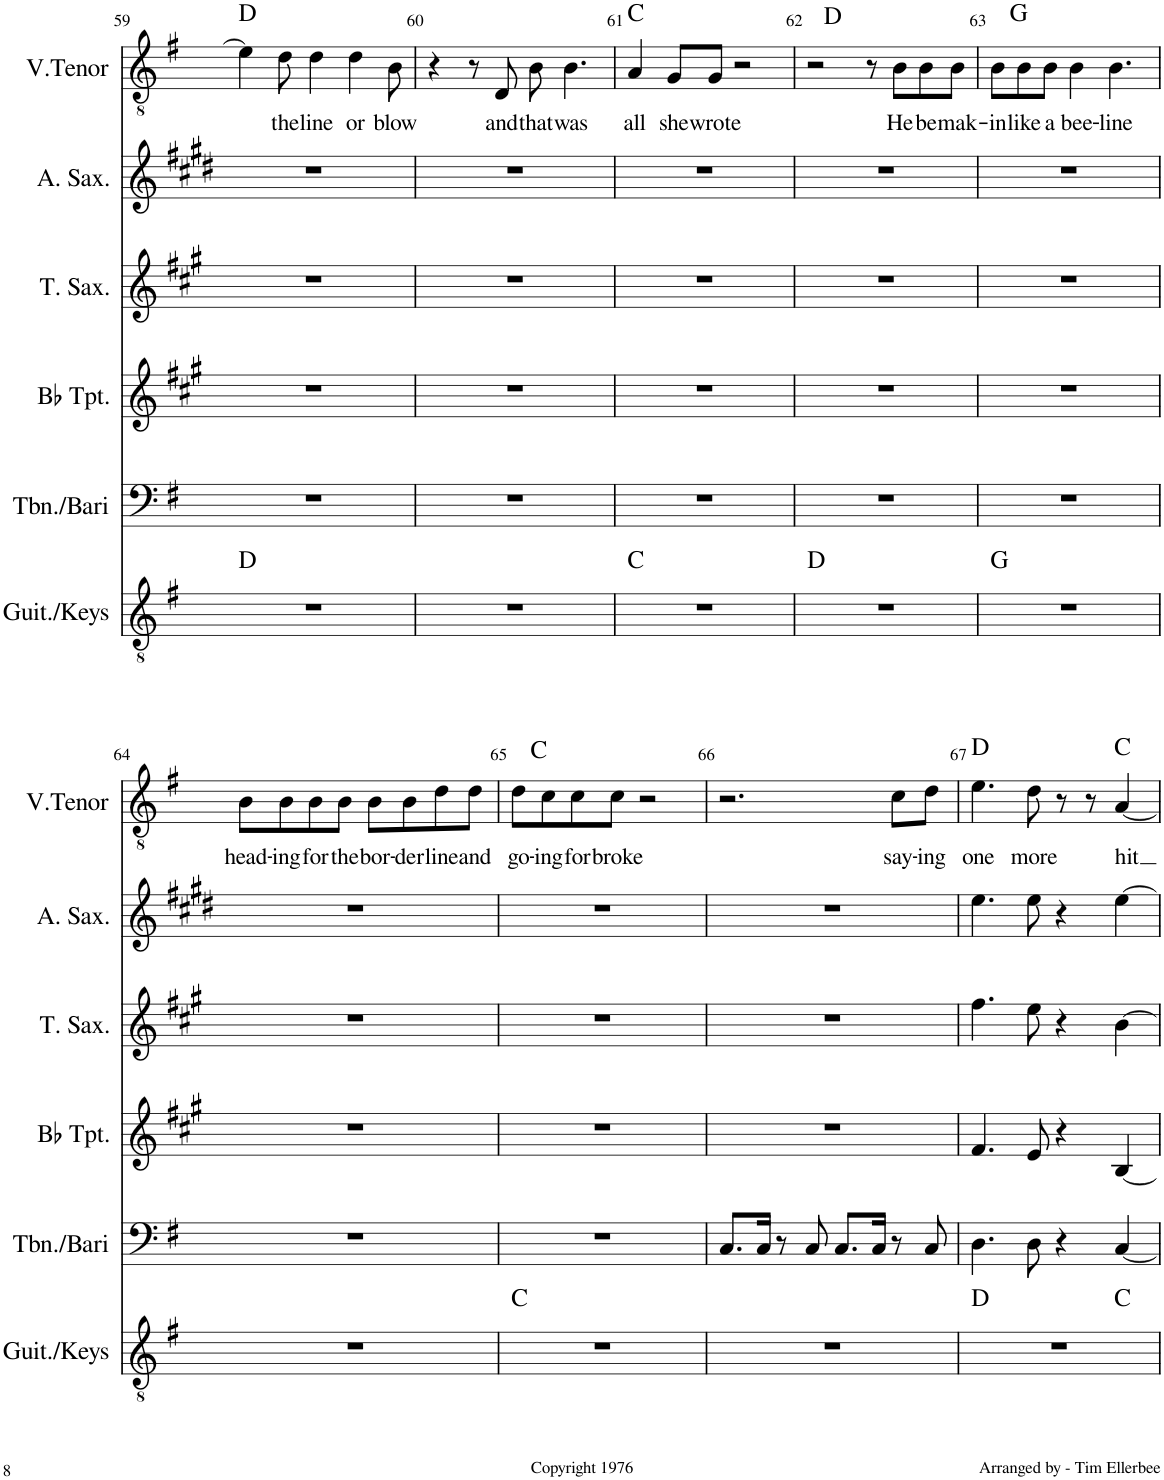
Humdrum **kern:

**kern	**harte	**kern	**kern	**kern	**kern	**kern	**text	**harte
*part6	*part6	*part5	*part4	*part3	*part2	*part1	*part1	*part1
*staff6	*	*staff5	*staff4	*staff3	*staff2	*staff1	*staff1	*
*I"Guit./Keys	*	*I"T-bone/Bari	*I"Bb Trumpet	*I"Tenor Saxophone	*I"Alto Saxophone	*I"V. Tenor	*	*
*I'Guit./Keys	*	*I'Tbn./Bari	*I'Bb Tpt.	*I'T. Sax.	*I'A. Sax.	*I'V.Tenor	*	*
!!LO:PB:g=z
*clefGv2	*	*clefF4	*clefG2	*clefG2	*clefG2	*clefGv2	*	*
*	*	*	*Trd1c2	*Trd8c14	*Trd5c9	*	*	*
*k[f#]	*	*k[f#]	*k[f#c#g#]	*k[f#c#g#]	*k[f#c#g#d#]	*k[f#]	*	*
*M4/4	*	*M4/4	*M4/4	*M4/4	*M4/4	*M4/4	*	*
=59	=59	=59	=59	=59	=59	=59	=59	=59
1r	D:maj	1r	1r	1r	1r	4e\]	.	D:maj
!	!	!	!	!	!	!	!LO:LY:b	!
.	.	.	.	.	.	8d\	the	.
!	!	!	!	!	!	!	!LO:LY:b	!
.	.	.	.	.	.	4d\	line	.
!	!	!	!	!	!	!	!LO:LY:b	!
.	.	.	.	.	.	4d\	or	.
!	!	!	!	!	!	!	!LO:LY:b	!
.	.	.	.	.	.	8B\	blow	.
=60	=60	=60	=60	=60	=60	=60	=60	=60
1r	.	1r	1r	1r	1r	4r	.	.
.	.	.	.	.	.	8r	.	.
!	!	!	!	!	!	!	!LO:LY:b	!
.	.	.	.	.	.	8D/	and	.
!	!	!	!	!	!	!	!LO:LY:b	!
.	.	.	.	.	.	8B\	that	.
!	!	!	!	!	!	!	!LO:LY:b	!
.	.	.	.	.	.	4.B\	was	.
=61	=61	=61	=61	=61	=61	=61	=61	=61
!	!	!	!	!	!	!	!LO:LY:b	!
1r	C:maj	1r	1r	1r	1r	4A/	all	C:maj
!	!	!	!	!	!	!	!LO:LY:b	!
.	.	.	.	.	.	8G/L	she	.
!	!	!	!	!	!	!	!LO:LY:b	!
.	.	.	.	.	.	8G/J	wrote	.
.	.	.	.	.	.	2r	.	.
=62	=62	=62	=62	=62	=62	=62	=62	=62
1r	D:maj	1r	1r	1r	1r	2r	.	D:maj
.	.	.	.	.	.	8r	.	.
!	!	!	!	!	!	!	!LO:LY:b	!
.	.	.	.	.	.	8B\L	He	.
!	!	!	!	!	!	!	!LO:LY:b	!
.	.	.	.	.	.	8B\	be	.
!	!	!	!	!	!	!	!LO:LY:b	!
.	.	.	.	.	.	8B\J	mak-	.
=63	=63	=63	=63	=63	=63	=63	=63	=63
!	!	!	!	!	!	!	!LO:LY:b	!
1r	G:maj	1r	1r	1r	1r	8B\L	-in	G:maj
!	!	!	!	!	!	!	!LO:LY:b	!
.	.	.	.	.	.	8B\	like	.
!	!	!	!	!	!	!	!LO:LY:b	!
.	.	.	.	.	.	8B\J	a	.
!	!	!	!	!	!	!	!LO:LY:b	!
.	.	.	.	.	.	4B\	bee-	.
!	!	!	!	!	!	!	!LO:LY:b	!
.	.	.	.	.	.	4.B\	-line	.
!!LO:LB:g=z
=64	=64	=64	=64	=64	=64	=64	=64	=64
!	!	!	!	!	!	!	!LO:LY:b	!
1r	.	1r	1r	1r	1r	8B\L	head-	.
!	!	!	!	!	!	!	!LO:LY:b	!
.	.	.	.	.	.	8B\	-ing	.
!	!	!	!	!	!	!	!LO:LY:b	!
.	.	.	.	.	.	8B\	for	.
!	!	!	!	!	!	!	!LO:LY:b	!
.	.	.	.	.	.	8B\J	the	.
!	!	!	!	!	!	!	!LO:LY:b	!
.	.	.	.	.	.	8B\L	bor-	.
!	!	!	!	!	!	!	!LO:LY:b	!
.	.	.	.	.	.	8B\	-der	.
!	!	!	!	!	!	!	!LO:LY:b	!
.	.	.	.	.	.	8d\	line	.
!	!	!	!	!	!	!	!LO:LY:b	!
.	.	.	.	.	.	8d\J	and	.
=65	=65	=65	=65	=65	=65	=65	=65	=65
!	!	!	!	!	!	!	!LO:LY:b	!
1r	C:maj	1r	1r	1r	1r	8d\L	go-	C:maj
!	!	!	!	!	!	!	!LO:LY:b	!
.	.	.	.	.	.	8c\	-ing	.
!	!	!	!	!	!	!	!LO:LY:b	!
.	.	.	.	.	.	8c\	for	.
!	!	!	!	!	!	!	!LO:LY:b	!
.	.	.	.	.	.	8c\J	broke	.
.	.	.	.	.	.	2r	.	.
=66	=66	=66	=66	=66	=66	=66	=66	=66
1r	.	8.C/L	1r	1r	1r	2.r	.	.
.	.	16C/Jk	.	.	.	.	.	.
.	.	8r	.	.	.	.	.	.
.	.	8C/	.	.	.	.	.	.
.	.	8.C/L	.	.	.	.	.	.
.	.	16C/Jk	.	.	.	.	.	.
!	!	!	!	!	!	!	!LO:LY:b	!
.	.	8r	.	.	.	8c\L	say-	.
!	!	!	!	!	!	!	!LO:LY:b	!
.	.	8C/	.	.	.	8d\J	-ing	.
=67	=67	=67	=67	=67	=67	=67	=67	=67
!	!	!	!	!	!	!	!LO:LY:b	!
*^	*	*	*	*	*	*	*	*
1r	2.ryy	D:maj	4.D\	4.f#/	4.ff#\	4.ee\	4.e\	one	D:maj
!	!	!	!	!	!	!	!	!LO:LY:b	!
.	.	.	8D\	8e/	8ee\	8ee\	8d\	more	.
.	.	.	4r	4r	4r	4r	8r	.	.
.	.	.	.	.	.	.	8r	.	.
!	!	!	!	!	!	!	!	!LO:LY:b	!
.	4ryy	C:maj	[4C/	[4B/	[4b\	[4ee\	[4A/	hit	C:maj
*v	*v	*	*	*	*	*	*	*	*
=	=	=	=	=	=	=	=	=
*-	*-	*-	*-	*-	*-	*-	*-	*-
